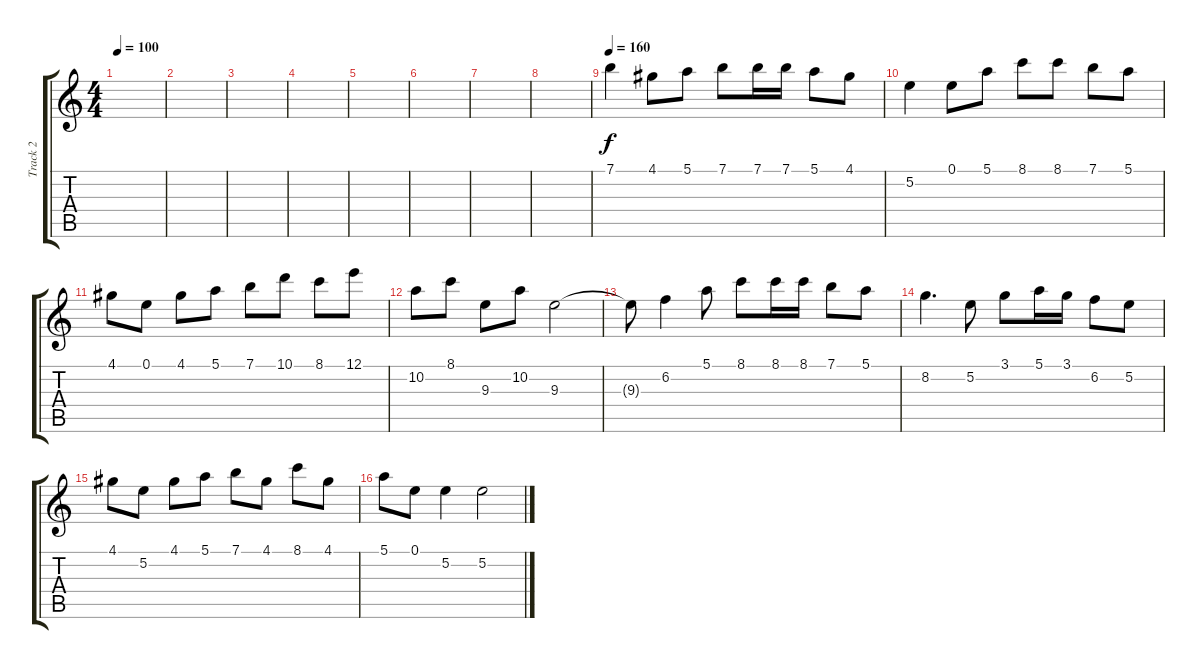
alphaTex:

\track ("Track 2" "Track 2") {instrument acousticguitarsteel}
\staff {score tabs}
\tuning (E4 B3 G3 D3 A2 E2) {hide}
\ts (4 4)
\tempo 100
\clef g2
\ks c
|
|
|
|
|
|
|
|
\tempo 160
7.1.4 4.1.8 5.1.8 7.1.8 7.1.16 7.1.16 5.1.8 4.1.8 |
5.2.4 0.1.8 5.1.8 8.1.8 8.1.8 7.1.8 5.1.8 |
4.1.8 0.1.8 4.1.8 5.1.8 7.1.8 10.1.8 8.1.8 12.1.8 |
10.2.8 8.1.8 9.3.8 10.2.8 9.3.2 |
9.3{t}.8 6.2.4 5.1.8 8.1.8 8.1.16 8.1.16 7.1.8 5.1.8 |
8.2.4{d} 5.2.8 3.1.8 5.1.16 3.1.16 6.2.8 5.2.8 |
4.1.8 5.2.8 4.1.8 5.1.8 7.1.8 4.1.8 8.1.8 4.1.8 |
5.1.8 0.1.8 5.2.4 5.2.2
